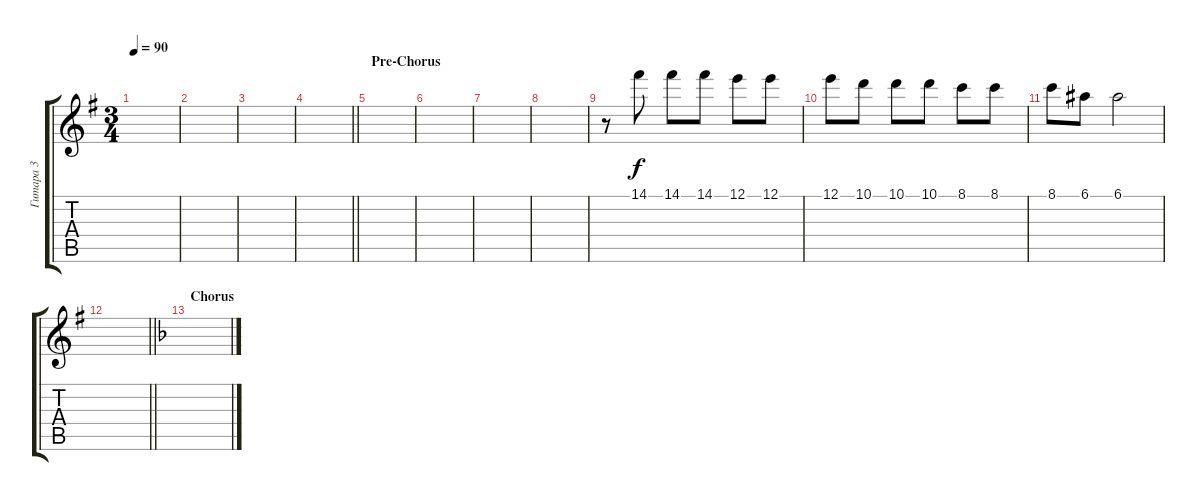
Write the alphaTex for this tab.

\track ("Гитара 3" "Гитара 3") {instrument acousticguitarsteel}
\staff {score tabs}
\tuning (E4 B3 G3 D3 A2 E2) {hide}
\ts (3 4)
\tempo 90
\clef g2
\ks eminor
|
|
|
\barLineRight lightlight
|
\section ("" "Pre-Chorus")
|
|
|
|
r.8 14.1.8 14.1.8 14.1.8 12.1.8 12.1.8 |
12.1.8 10.1.8 10.1.8 10.1.8 8.1.8 8.1.8 |
8.1.8 6.1.8 6.1.2 |
\barLineRight lightlight
|
\section ("" "Chorus")
\ks dminor
